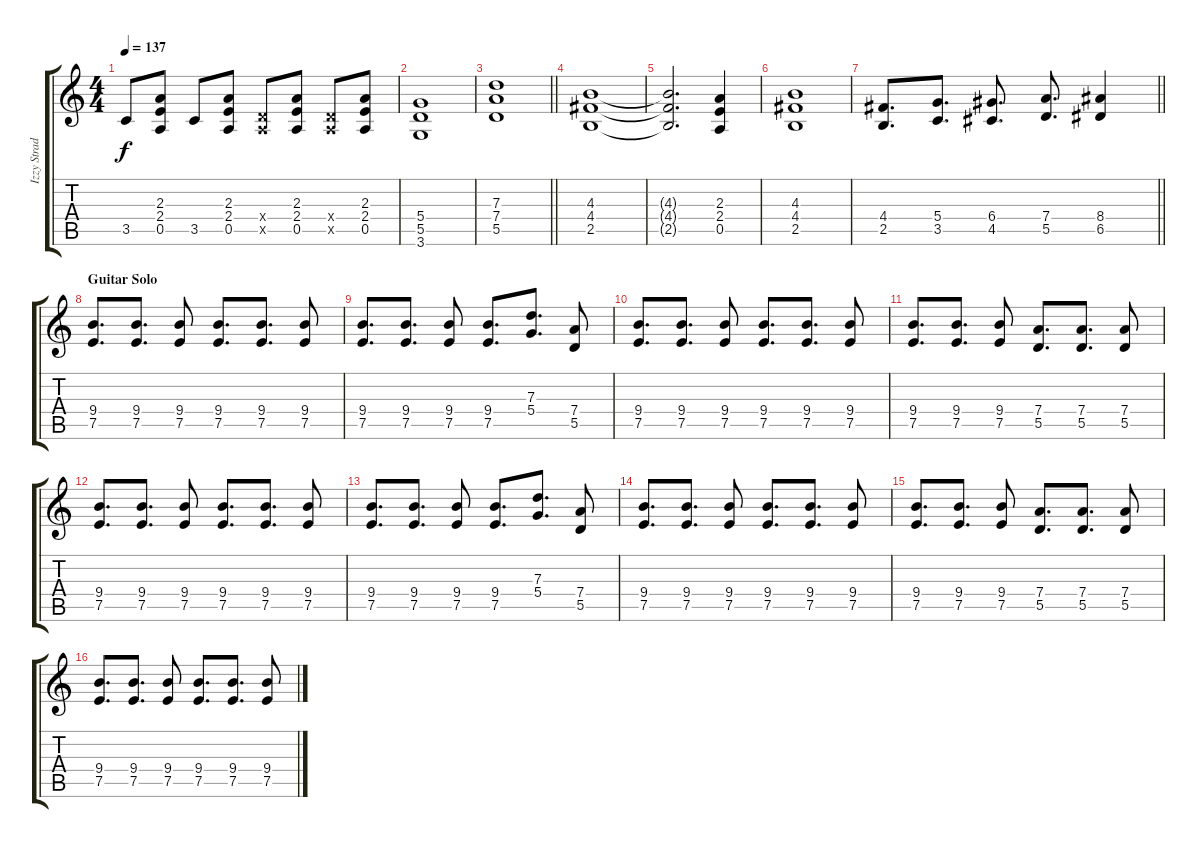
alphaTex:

\track ("Izzy Stradlin" "Izzy Strad") {instrument overdrivenguitar}
\staff {score tabs}
\tuning (E4 B3 G3 D3 A2 E2) {hide}
\ts (4 4)
\tempo 137
\clef g2
\ks c
3.5.8{dy f} (2.3 2.4 0.5).8 3.5.8 (2.3 2.4 0.5).8 (0.4{x} 0.5{x}).8 (2.3 2.4 0.5).8 (0.4{x} 0.5{x}).8 (2.3 2.4 0.5).8 |
(5.4 5.5 3.6).1 |
\barLineRight lightlight
(7.3 7.4 5.5).1 |
(4.3 4.4 2.5).1 |
(4.3{t} 4.4{t} 2.5{t}).2{d} (2.3 2.4 0.5).4 |
(4.3 4.4 2.5).1 |
\barLineRight lightlight
(4.4 2.5).8{d} (5.4 3.5).8{d} (6.4 4.5).8{d} (7.4 5.5).8{d} (8.4 6.5).4 |
\section ("" "Guitar Solo")
(9.4 7.5).8{d} (9.4 7.5).8{d} (9.4 7.5).8 (9.4 7.5).8{d} (9.4 7.5).8{d} (9.4 7.5).8 |
(9.4 7.5).8{d} (9.4 7.5).8{d} (9.4 7.5).8 (9.4 7.5).8{d} (7.3 5.4).8{d} (7.4 5.5).8 |
(9.4 7.5).8{d} (9.4 7.5).8{d} (9.4 7.5).8 (9.4 7.5).8{d} (9.4 7.5).8{d} (9.4 7.5).8 |
(9.4 7.5).8{d} (9.4 7.5).8{d} (9.4 7.5).8 (7.4 5.5).8{d} (7.4 5.5).8{d} (7.4 5.5).8 |
(9.4 7.5).8{d} (9.4 7.5).8{d} (9.4 7.5).8 (9.4 7.5).8{d} (9.4 7.5).8{d} (9.4 7.5).8 |
(9.4 7.5).8{d} (9.4 7.5).8{d} (9.4 7.5).8 (9.4 7.5).8{d} (7.3 5.4).8{d} (7.4 5.5).8 |
(9.4 7.5).8{d} (9.4 7.5).8{d} (9.4 7.5).8 (9.4 7.5).8{d} (9.4 7.5).8{d} (9.4 7.5).8 |
(9.4 7.5).8{d} (9.4 7.5).8{d} (9.4 7.5).8 (7.4 5.5).8{d} (7.4 5.5).8{d} (7.4 5.5).8 |
(9.4 7.5).8{d} (9.4 7.5).8{d} (9.4 7.5).8 (9.4 7.5).8{d} (9.4 7.5).8{d} (9.4 7.5).8
